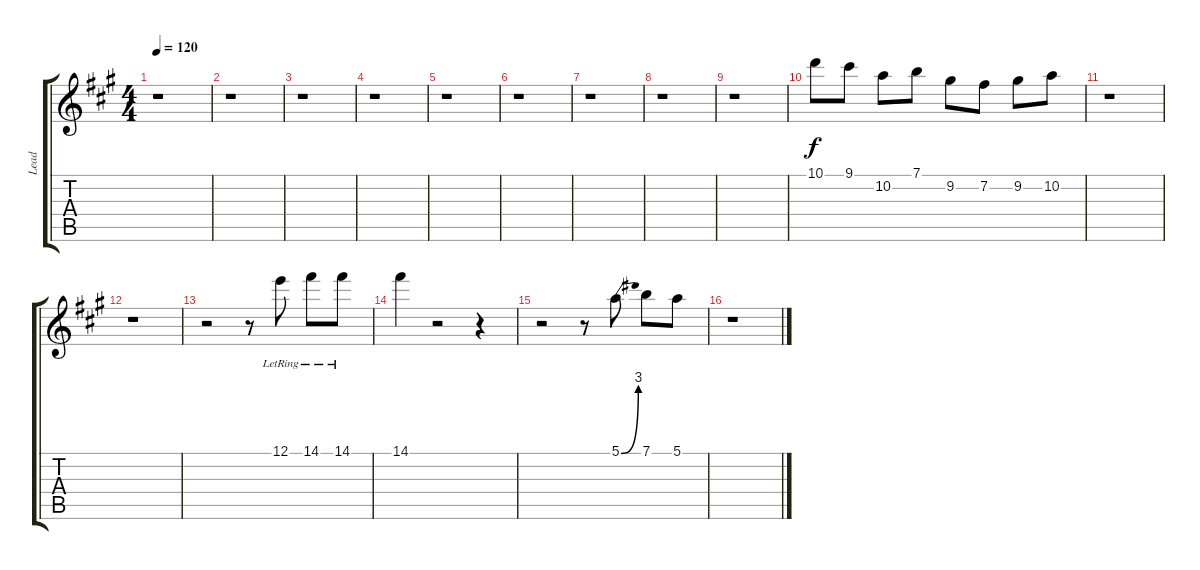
\track ("Lead" "Lead") {instrument acousticguitarnylon}
\staff {score tabs}
\tuning (E4 B3 G3 D3 A2 E2) {hide}
\ts (4 4)
\tempo 120
\clef g2
\ks a
r.1{dy f instrument acousticguitarnylon} |
r.1 |
r.1 |
r.1 |
r.1 |
r.1 |
r.1 |
r.1 |
r.1 |
10.1.8{instrument acousticguitarsteel} 9.1.8 10.2.8 7.1.8 9.2.8 7.2.8 9.2.8 10.2.8 |
r.1 |
r.1 |
r.2{volume 12 balance 8 instrument electricguitarclean} r.8 12.1{lr}.8 14.1{lr}.8 14.1{lr}.8 |
14.1.4 r.2 r.4 |
r.2 r.8 5.1{be (bend 0 0 60 12)}.8 7.1.8 5.1.8 |
r.1
